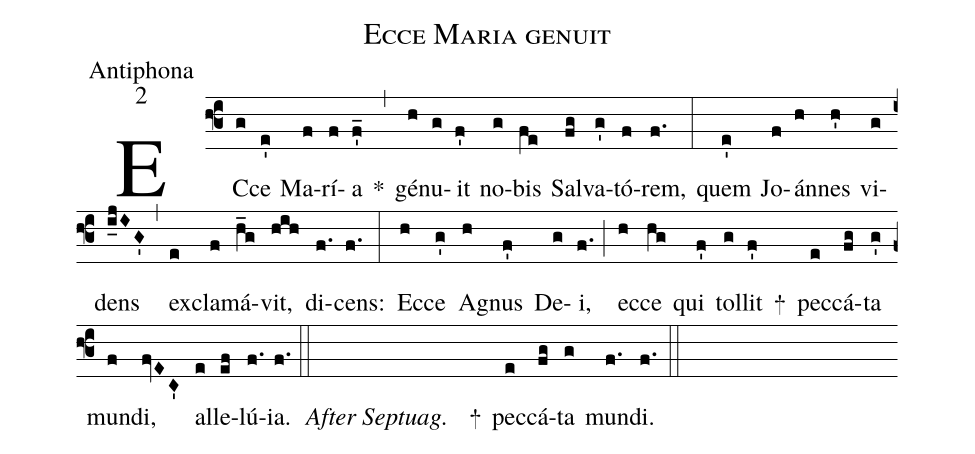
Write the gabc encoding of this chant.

name:Ecce Maria genuit;
office-part:Antiphona;
mode:2;
%%
(f3) EC(g)ce(e') Ma(f)rí(f)a(f'_) *(,)
gé(h)nu(g)it(f') no(g)bis(fe) Sal(fg)va(g')tó(f)rem,(f.) (:)
quem(e') Jo(f)án(h)nes(h') vi(g)dens(i_jIG') (,)
ex(e)cla(f)má(h_g)vit,(hih) di(f.)cens:(f.) (:)
Ec(h)ce(g') A(h)gnus(f') De(g)i,(f.) (;)
ec(h)ce(hg) qui(f') tol(g)lit(f') +() pec(e)cá(fg)ta(g') mun(f)di,(fvEC') al(e)le(ef)lú(f.)ia.(f.) (::)
<i>After Septuag.</i>() +() pec(e)cá(fg)ta(g) mun(f.)di.(f.) (::)
